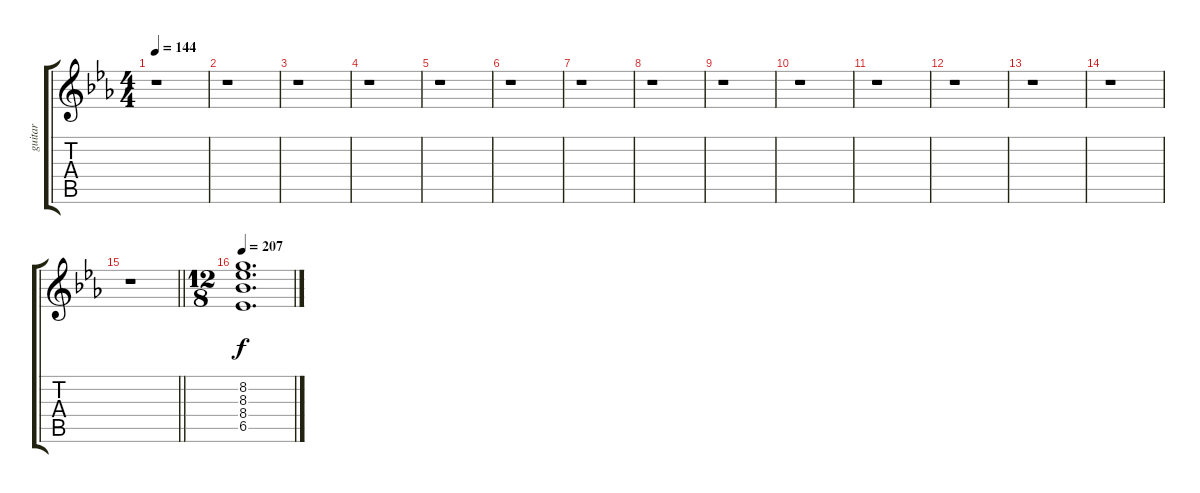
\track ("guitar" "guitar") {instrument acousticguitarsteel}
\staff {score tabs}
\tuning (E4 B3 G3 D3 A2 E2) {hide}
\ts (4 4)
\tempo 144
\clef g2
\ks eb
r.1{dy f} |
r.1 |
r.1 |
r.1 |
r.1 |
r.1 |
r.1 |
r.1 |
r.1 |
r.1 |
r.1 |
r.1 |
r.1 |
r.1 |
\barLineRight lightlight
r.1 |
\ts (12 8)
\tempo 207
(8.2 8.3 8.4 6.5).1{d volume 8}
